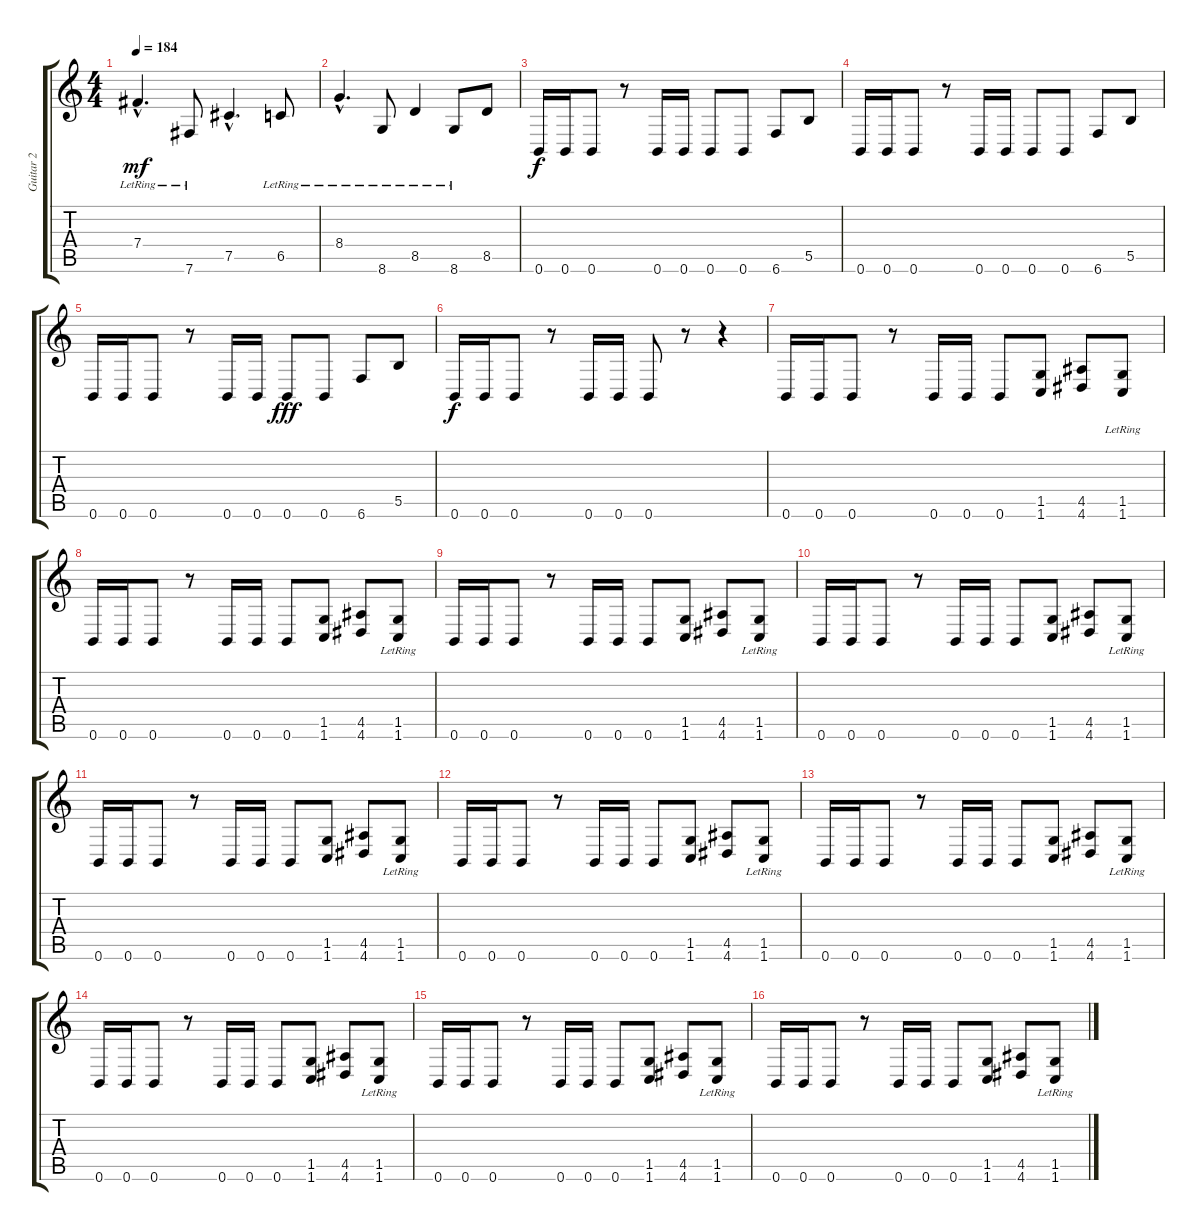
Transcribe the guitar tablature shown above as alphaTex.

\track ("Guitar 2" "Guitar 2") {instrument distortionguitar}
\staff {score tabs}
\tuning (Db4 Ab3 E3 B2 Gb2 B1) {hide}
\ts (4 4)
\tempo 184
\clef g2
\ks c
7.4{hac lr}.4{d dy mf} 7.6{lr}.8 7.5{hac}.4{d} 6.5{lr}.8 |
8.4{hac lr}.4{d} 8.6{lr}.8 8.5{lr}.4 8.6{lr}.8 8.5.8 |
0.6.16{dy f} 0.6.16 0.6.8 r.8 0.6.16 0.6.16 0.6.8 0.6.8 6.6.8 5.5.8 |
0.6.16 0.6.16 0.6.8 r.8 0.6.16 0.6.16 0.6.8 0.6.8 6.6.8 5.5.8 |
0.6.16 0.6.16 0.6.8 r.8 0.6.16 0.6.16 0.6.8{dy fff} 0.6.8 6.6.8 5.5.8 |
0.6.16{dy f} 0.6.16 0.6.8 r.8 0.6.16 0.6.16 0.6.8 r.8 r.4 |
0.6.16{volume 10} 0.6.16 0.6.8 r.8 0.6.16 0.6.16 0.6.8 (1.5 1.6).8 (4.5 4.6).8 (1.5{lr} 1.6).8 |
0.6.16 0.6.16 0.6.8 r.8 0.6.16 0.6.16 0.6.8 (1.5 1.6).8 (4.5 4.6).8 (1.5{lr} 1.6).8 |
0.6.16 0.6.16 0.6.8 r.8 0.6.16 0.6.16 0.6.8 (1.5 1.6).8 (4.5 4.6).8 (1.5{lr} 1.6).8 |
0.6.16 0.6.16 0.6.8 r.8 0.6.16 0.6.16 0.6.8 (1.5 1.6).8 (4.5 4.6).8 (1.5{lr} 1.6).8 |
0.6.16 0.6.16 0.6.8 r.8 0.6.16 0.6.16 0.6.8 (1.5 1.6).8 (4.5 4.6).8 (1.5{lr} 1.6).8 |
0.6.16 0.6.16 0.6.8 r.8 0.6.16 0.6.16 0.6.8 (1.5 1.6).8 (4.5 4.6).8 (1.5{lr} 1.6).8 |
0.6.16 0.6.16 0.6.8 r.8 0.6.16 0.6.16 0.6.8 (1.5 1.6).8 (4.5 4.6).8 (1.5{lr} 1.6).8 |
0.6.16 0.6.16 0.6.8 r.8 0.6.16 0.6.16 0.6.8 (1.5 1.6).8 (4.5 4.6).8 (1.5{lr} 1.6).8 |
0.6.16 0.6.16 0.6.8 r.8 0.6.16 0.6.16 0.6.8 (1.5 1.6).8 (4.5 4.6).8 (1.5{lr} 1.6).8 |
0.6.16 0.6.16 0.6.8 r.8 0.6.16 0.6.16 0.6.8 (1.5 1.6).8 (4.5 4.6).8 (1.5{lr} 1.6).8
